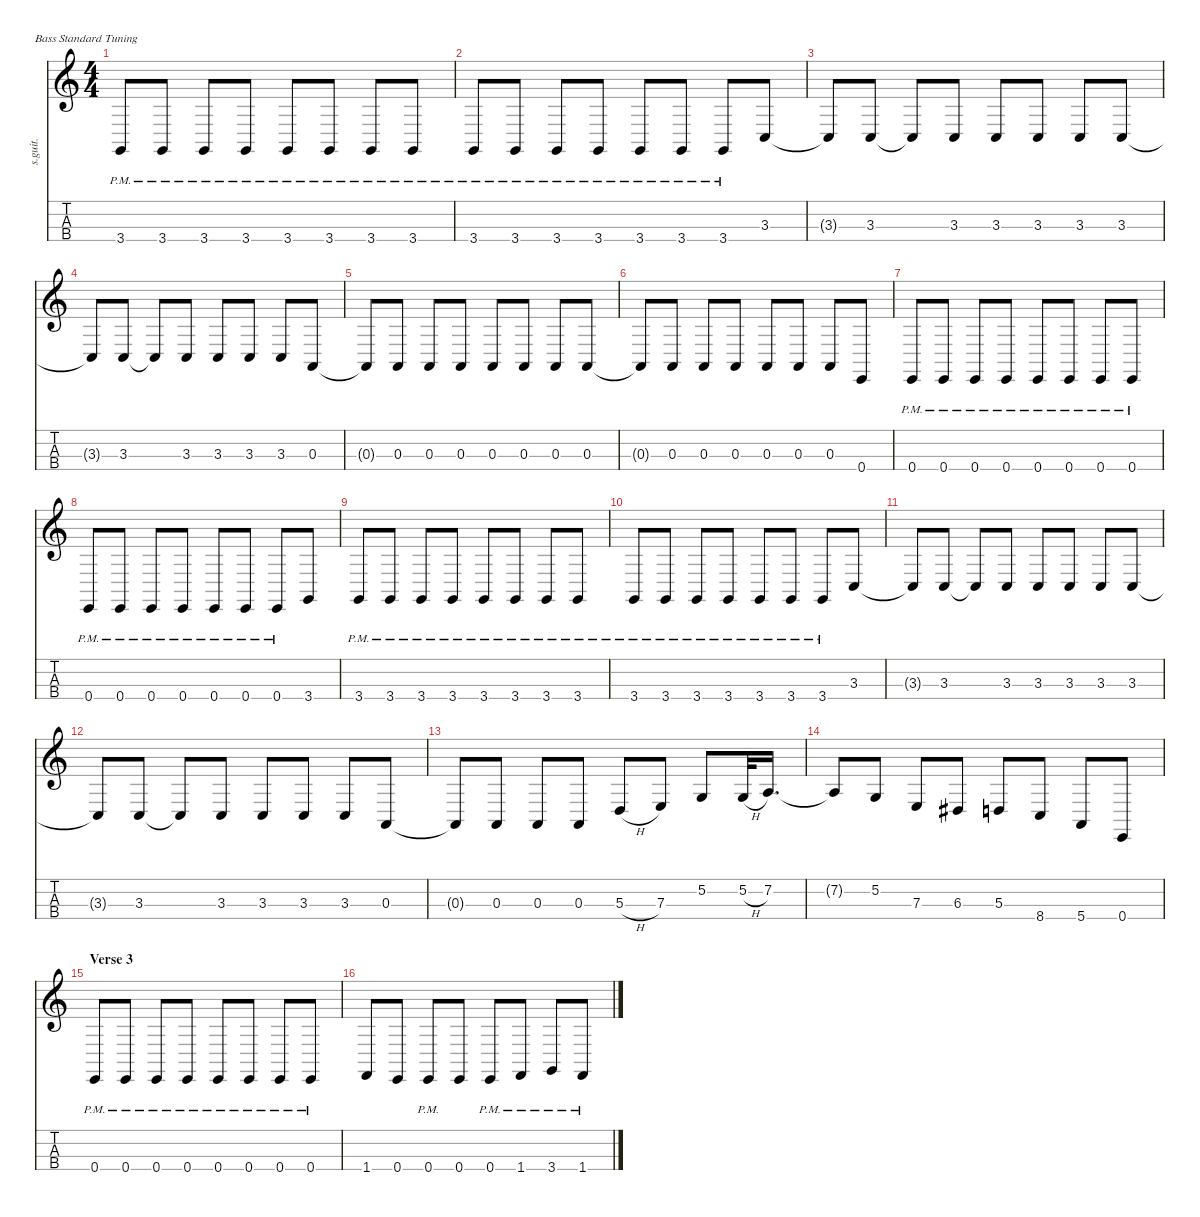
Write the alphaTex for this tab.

\defaultSystemsLayout 4
\hideDynamics
\bracketExtendMode nobrackets
\track ("Dave Ellefson" "s.guit.") {instrument electricbasspick}
\staff {score tabs}
\tuning (G2 D2 A1 E1)
\ts (4 4)
\tempo (140 hide)
\clef g2
\ks c
3.4{pm}.8{lyrics (0 "") lyrics (1 "") lyrics (2 "") lyrics (3 "") lyrics (4 "") dy fff} 3.4{pm}.8{lyrics (0 "") lyrics (1 "") lyrics (2 "") lyrics (3 "") lyrics (4 "")} 3.4{pm}.8{lyrics (0 "") lyrics (1 "") lyrics (2 "") lyrics (3 "") lyrics (4 "")} 3.4{pm}.8{lyrics (0 "") lyrics (1 "") lyrics (2 "") lyrics (3 "") lyrics (4 "")} 3.4{pm}.8{lyrics (0 "") lyrics (1 "") lyrics (2 "") lyrics (3 "") lyrics (4 "")} 3.4{pm}.8{lyrics (0 "") lyrics (1 "") lyrics (2 "") lyrics (3 "") lyrics (4 "")} 3.4{pm}.8{lyrics (0 "") lyrics (1 "") lyrics (2 "") lyrics (3 "") lyrics (4 "")} 3.4{pm}.8{lyrics (0 "") lyrics (1 "") lyrics (2 "") lyrics (3 "") lyrics (4 "")} |
3.4{pm}.8{lyrics (0 "") lyrics (1 "") lyrics (2 "") lyrics (3 "") lyrics (4 "")} 3.4{pm}.8{lyrics (0 "") lyrics (1 "") lyrics (2 "") lyrics (3 "") lyrics (4 "")} 3.4{pm}.8{lyrics (0 "") lyrics (1 "") lyrics (2 "") lyrics (3 "") lyrics (4 "")} 3.4{pm}.8{lyrics (0 "") lyrics (1 "") lyrics (2 "") lyrics (3 "") lyrics (4 "")} 3.4{pm}.8{lyrics (0 "") lyrics (1 "") lyrics (2 "") lyrics (3 "") lyrics (4 "")} 3.4{pm}.8{lyrics (0 "") lyrics (1 "") lyrics (2 "") lyrics (3 "") lyrics (4 "")} 3.4{pm}.8{lyrics (0 "") lyrics (1 "") lyrics (2 "") lyrics (3 "") lyrics (4 "")} 3.3.8{lyrics (0 "") lyrics (1 "") lyrics (2 "") lyrics (3 "") lyrics (4 "")} |
3.3{t}.8{lyrics (0 "") lyrics (1 "") lyrics (2 "") lyrics (3 "") lyrics (4 "")} 3.3.8{lyrics (0 "") lyrics (1 "") lyrics (2 "") lyrics (3 "") lyrics (4 "")} 3.3{t}.8{lyrics (0 "") lyrics (1 "") lyrics (2 "") lyrics (3 "") lyrics (4 "")} 3.3.8{lyrics (0 "") lyrics (1 "") lyrics (2 "") lyrics (3 "") lyrics (4 "")} 3.3.8{lyrics (0 "") lyrics (1 "") lyrics (2 "") lyrics (3 "") lyrics (4 "")} 3.3.8{lyrics (0 "") lyrics (1 "") lyrics (2 "") lyrics (3 "") lyrics (4 "")} 3.3.8{lyrics (0 "") lyrics (1 "") lyrics (2 "") lyrics (3 "") lyrics (4 "")} 3.3.8{lyrics (0 "") lyrics (1 "") lyrics (2 "") lyrics (3 "") lyrics (4 "")} |
3.3{t}.8{lyrics (0 "") lyrics (1 "") lyrics (2 "") lyrics (3 "") lyrics (4 "")} 3.3.8{lyrics (0 "") lyrics (1 "") lyrics (2 "") lyrics (3 "") lyrics (4 "")} 3.3{t}.8{lyrics (0 "") lyrics (1 "") lyrics (2 "") lyrics (3 "") lyrics (4 "")} 3.3.8{lyrics (0 "") lyrics (1 "") lyrics (2 "") lyrics (3 "") lyrics (4 "")} 3.3.8{lyrics (0 "") lyrics (1 "") lyrics (2 "") lyrics (3 "") lyrics (4 "")} 3.3.8{lyrics (0 "") lyrics (1 "") lyrics (2 "") lyrics (3 "") lyrics (4 "")} 3.3.8{lyrics (0 "") lyrics (1 "") lyrics (2 "") lyrics (3 "") lyrics (4 "")} 0.3.8{lyrics (0 "") lyrics (1 "") lyrics (2 "") lyrics (3 "") lyrics (4 "")} |
0.3{t}.8{lyrics (0 "") lyrics (1 "") lyrics (2 "") lyrics (3 "") lyrics (4 "")} 0.3.8{lyrics (0 "") lyrics (1 "") lyrics (2 "") lyrics (3 "") lyrics (4 "")} 0.3.8{lyrics (0 "") lyrics (1 "") lyrics (2 "") lyrics (3 "") lyrics (4 "")} 0.3.8{lyrics (0 "") lyrics (1 "") lyrics (2 "") lyrics (3 "") lyrics (4 "")} 0.3.8{lyrics (0 "") lyrics (1 "") lyrics (2 "") lyrics (3 "") lyrics (4 "")} 0.3.8{lyrics (0 "") lyrics (1 "") lyrics (2 "") lyrics (3 "") lyrics (4 "")} 0.3.8{lyrics (0 "") lyrics (1 "") lyrics (2 "") lyrics (3 "") lyrics (4 "")} 0.3.8{lyrics (0 "") lyrics (1 "") lyrics (2 "") lyrics (3 "") lyrics (4 "")} |
0.3{t}.8{lyrics (0 "") lyrics (1 "") lyrics (2 "") lyrics (3 "") lyrics (4 "") dy f} 0.3.8{lyrics (0 "") lyrics (1 "") lyrics (2 "") lyrics (3 "") lyrics (4 "") dy fff} 0.3.8{lyrics (0 "") lyrics (1 "") lyrics (2 "") lyrics (3 "") lyrics (4 "")} 0.3.8{lyrics (0 "") lyrics (1 "") lyrics (2 "") lyrics (3 "") lyrics (4 "")} 0.3.8{lyrics (0 "") lyrics (1 "") lyrics (2 "") lyrics (3 "") lyrics (4 "")} 0.3.8{lyrics (0 "") lyrics (1 "") lyrics (2 "") lyrics (3 "") lyrics (4 "")} 0.3.8{lyrics (0 "") lyrics (1 "") lyrics (2 "") lyrics (3 "") lyrics (4 "")} 0.4.8{lyrics (0 "") lyrics (1 "") lyrics (2 "") lyrics (3 "") lyrics (4 "")} |
0.4{pm}.8{lyrics (0 "") lyrics (1 "") lyrics (2 "") lyrics (3 "") lyrics (4 "")} 0.4{pm}.8{lyrics (0 "") lyrics (1 "") lyrics (2 "") lyrics (3 "") lyrics (4 "")} 0.4{pm}.8{lyrics (0 "") lyrics (1 "") lyrics (2 "") lyrics (3 "") lyrics (4 "")} 0.4{pm}.8{lyrics (0 "") lyrics (1 "") lyrics (2 "") lyrics (3 "") lyrics (4 "")} 0.4{pm}.8{lyrics (0 "") lyrics (1 "") lyrics (2 "") lyrics (3 "") lyrics (4 "")} 0.4{pm}.8{lyrics (0 "") lyrics (1 "") lyrics (2 "") lyrics (3 "") lyrics (4 "")} 0.4{pm}.8{lyrics (0 "") lyrics (1 "") lyrics (2 "") lyrics (3 "") lyrics (4 "")} 0.4{pm}.8{lyrics (0 "") lyrics (1 "") lyrics (2 "") lyrics (3 "") lyrics (4 "")} |
0.4{pm}.8{lyrics (0 "") lyrics (1 "") lyrics (2 "") lyrics (3 "") lyrics (4 "")} 0.4{pm}.8{lyrics (0 "") lyrics (1 "") lyrics (2 "") lyrics (3 "") lyrics (4 "")} 0.4{pm}.8{lyrics (0 "") lyrics (1 "") lyrics (2 "") lyrics (3 "") lyrics (4 "")} 0.4{pm}.8{lyrics (0 "") lyrics (1 "") lyrics (2 "") lyrics (3 "") lyrics (4 "")} 0.4{pm}.8{lyrics (0 "") lyrics (1 "") lyrics (2 "") lyrics (3 "") lyrics (4 "")} 0.4{pm}.8{lyrics (0 "") lyrics (1 "") lyrics (2 "") lyrics (3 "") lyrics (4 "")} 0.4{pm}.8{lyrics (0 "") lyrics (1 "") lyrics (2 "") lyrics (3 "") lyrics (4 "")} 3.4.8{lyrics (0 "") lyrics (1 "") lyrics (2 "") lyrics (3 "") lyrics (4 "")} |
3.4{pm}.8{lyrics (0 "") lyrics (1 "") lyrics (2 "") lyrics (3 "") lyrics (4 "")} 3.4{pm}.8{lyrics (0 "") lyrics (1 "") lyrics (2 "") lyrics (3 "") lyrics (4 "")} 3.4{pm}.8{lyrics (0 "") lyrics (1 "") lyrics (2 "") lyrics (3 "") lyrics (4 "")} 3.4{pm}.8{lyrics (0 "") lyrics (1 "") lyrics (2 "") lyrics (3 "") lyrics (4 "")} 3.4{pm}.8{lyrics (0 "") lyrics (1 "") lyrics (2 "") lyrics (3 "") lyrics (4 "")} 3.4{pm}.8{lyrics (0 "") lyrics (1 "") lyrics (2 "") lyrics (3 "") lyrics (4 "")} 3.4{pm}.8{lyrics (0 "") lyrics (1 "") lyrics (2 "") lyrics (3 "") lyrics (4 "")} 3.4{pm}.8{lyrics (0 "") lyrics (1 "") lyrics (2 "") lyrics (3 "") lyrics (4 "")} |
3.4{pm}.8{lyrics (0 "") lyrics (1 "") lyrics (2 "") lyrics (3 "") lyrics (4 "")} 3.4{pm}.8{lyrics (0 "") lyrics (1 "") lyrics (2 "") lyrics (3 "") lyrics (4 "")} 3.4{pm}.8{lyrics (0 "") lyrics (1 "") lyrics (2 "") lyrics (3 "") lyrics (4 "")} 3.4{pm}.8{lyrics (0 "") lyrics (1 "") lyrics (2 "") lyrics (3 "") lyrics (4 "")} 3.4{pm}.8{lyrics (0 "") lyrics (1 "") lyrics (2 "") lyrics (3 "") lyrics (4 "")} 3.4{pm}.8{lyrics (0 "") lyrics (1 "") lyrics (2 "") lyrics (3 "") lyrics (4 "")} 3.4{pm}.8{lyrics (0 "") lyrics (1 "") lyrics (2 "") lyrics (3 "") lyrics (4 "")} 3.3.8{lyrics (0 "") lyrics (1 "") lyrics (2 "") lyrics (3 "") lyrics (4 "")} |
3.3{t}.8{lyrics (0 "") lyrics (1 "") lyrics (2 "") lyrics (3 "") lyrics (4 "")} 3.3.8{lyrics (0 "") lyrics (1 "") lyrics (2 "") lyrics (3 "") lyrics (4 "")} 3.3{t}.8{lyrics (0 "") lyrics (1 "") lyrics (2 "") lyrics (3 "") lyrics (4 "")} 3.3.8{lyrics (0 "") lyrics (1 "") lyrics (2 "") lyrics (3 "") lyrics (4 "")} 3.3.8{lyrics (0 "") lyrics (1 "") lyrics (2 "") lyrics (3 "") lyrics (4 "")} 3.3.8{lyrics (0 "") lyrics (1 "") lyrics (2 "") lyrics (3 "") lyrics (4 "")} 3.3.8{lyrics (0 "") lyrics (1 "") lyrics (2 "") lyrics (3 "") lyrics (4 "")} 3.3.8{lyrics (0 "") lyrics (1 "") lyrics (2 "") lyrics (3 "") lyrics (4 "")} |
3.3{t}.8{lyrics (0 "") lyrics (1 "") lyrics (2 "") lyrics (3 "") lyrics (4 "")} 3.3.8{lyrics (0 "") lyrics (1 "") lyrics (2 "") lyrics (3 "") lyrics (4 "")} 3.3{t}.8{lyrics (0 "") lyrics (1 "") lyrics (2 "") lyrics (3 "") lyrics (4 "")} 3.3.8{lyrics (0 "") lyrics (1 "") lyrics (2 "") lyrics (3 "") lyrics (4 "")} 3.3.8{lyrics (0 "") lyrics (1 "") lyrics (2 "") lyrics (3 "") lyrics (4 "")} 3.3.8{lyrics (0 "") lyrics (1 "") lyrics (2 "") lyrics (3 "") lyrics (4 "")} 3.3.8{lyrics (0 "") lyrics (1 "") lyrics (2 "") lyrics (3 "") lyrics (4 "")} 0.3.8{lyrics (0 "") lyrics (1 "") lyrics (2 "") lyrics (3 "") lyrics (4 "")} |
0.3{t}.8{lyrics (0 "") lyrics (1 "") lyrics (2 "") lyrics (3 "") lyrics (4 "")} 0.3.8{lyrics (0 "") lyrics (1 "") lyrics (2 "") lyrics (3 "") lyrics (4 "")} 0.3.8{lyrics (0 "") lyrics (1 "") lyrics (2 "") lyrics (3 "") lyrics (4 "")} 0.3.8{lyrics (0 "") lyrics (1 "") lyrics (2 "") lyrics (3 "") lyrics (4 "")} 5.3{h}.8{lyrics (0 "") lyrics (1 "") lyrics (2 "") lyrics (3 "") lyrics (4 "")} 7.3.8{lyrics (0 "") lyrics (1 "") lyrics (2 "") lyrics (3 "") lyrics (4 "")} 5.2.8{lyrics (0 "") lyrics (1 "") lyrics (2 "") lyrics (3 "") lyrics (4 "")} 5.2{h}.32{lyrics (0 "") lyrics (1 "") lyrics (2 "") lyrics (3 "") lyrics (4 "")} 7.2.16{d lyrics (0 "") lyrics (1 "") lyrics (2 "") lyrics (3 "") lyrics (4 "")} |
7.2{t}.8{lyrics (0 "") lyrics (1 "") lyrics (2 "") lyrics (3 "") lyrics (4 "")} 5.2.8{lyrics (0 "") lyrics (1 "") lyrics (2 "") lyrics (3 "") lyrics (4 "")} 7.3.8{lyrics (0 "") lyrics (1 "") lyrics (2 "") lyrics (3 "") lyrics (4 "")} 6.3{acc #}.8{lyrics (0 "") lyrics (1 "") lyrics (2 "") lyrics (3 "") lyrics (4 "")} 5.3.8{lyrics (0 "") lyrics (1 "") lyrics (2 "") lyrics (3 "") lyrics (4 "")} 8.4.8{lyrics (0 "") lyrics (1 "") lyrics (2 "") lyrics (3 "") lyrics (4 "") dy f} 5.4.8{lyrics (0 "") lyrics (1 "") lyrics (2 "") lyrics (3 "") lyrics (4 "")} 0.4.8{lyrics (0 "") lyrics (1 "") lyrics (2 "") lyrics (3 "") lyrics (4 "") dy fff} |
\section ("" "Verse 3")
0.4{pm}.8{lyrics (0 "") lyrics (1 "") lyrics (2 "") lyrics (3 "") lyrics (4 "")} 0.4{pm}.8{lyrics (0 "") lyrics (1 "") lyrics (2 "") lyrics (3 "") lyrics (4 "")} 0.4{pm}.8{lyrics (0 "") lyrics (1 "") lyrics (2 "") lyrics (3 "") lyrics (4 "")} 0.4{pm}.8{lyrics (0 "") lyrics (1 "") lyrics (2 "") lyrics (3 "") lyrics (4 "")} 0.4{pm}.8{lyrics (0 "") lyrics (1 "") lyrics (2 "") lyrics (3 "") lyrics (4 "")} 0.4{pm}.8{lyrics (0 "") lyrics (1 "") lyrics (2 "") lyrics (3 "") lyrics (4 "")} 0.4{pm}.8{lyrics (0 "") lyrics (1 "") lyrics (2 "") lyrics (3 "") lyrics (4 "")} 0.4{pm}.8{lyrics (0 "") lyrics (1 "") lyrics (2 "") lyrics (3 "") lyrics (4 "")} |
1.4.8{lyrics (0 "") lyrics (1 "") lyrics (2 "") lyrics (3 "") lyrics (4 "")} 0.4.8{lyrics (0 "") lyrics (1 "") lyrics (2 "") lyrics (3 "") lyrics (4 "")} 0.4{pm}.8{lyrics (0 "") lyrics (1 "") lyrics (2 "") lyrics (3 "") lyrics (4 "")} 0.4.8{lyrics (0 "") lyrics (1 "") lyrics (2 "") lyrics (3 "") lyrics (4 "")} 0.4{pm}.8{lyrics (0 "") lyrics (1 "") lyrics (2 "") lyrics (3 "") lyrics (4 "")} 1.4{pm}.8{lyrics (0 "") lyrics (1 "") lyrics (2 "") lyrics (3 "") lyrics (4 "")} 3.4{pm}.8{lyrics (0 "") lyrics (1 "") lyrics (2 "") lyrics (3 "") lyrics (4 "")} 1.4{pm}.8{lyrics (0 "") lyrics (1 "") lyrics (2 "") lyrics (3 "") lyrics (4 "")}
